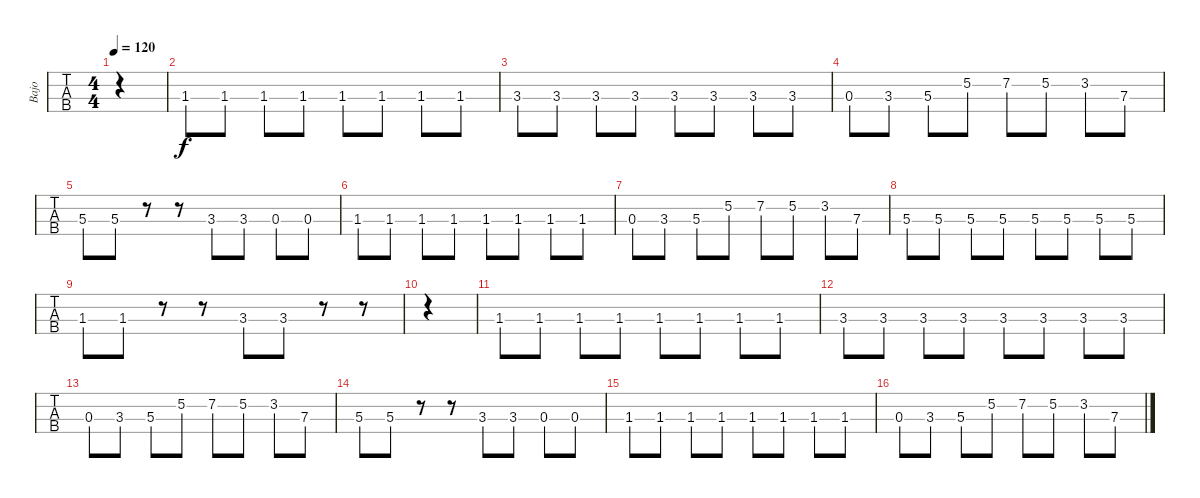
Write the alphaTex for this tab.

\track ("Bajo" "Bajo") {instrument electricbassfinger}
\staff {tabs}
\tuning (G2 D2 A1 E1) {hide}
\ts (4 4)
\tempo 120
\clef f4
\ks c
|
1.3.8 1.3.8 1.3.8 1.3.8 1.3.8 1.3.8 1.3.8 1.3.8 |
3.3.8 3.3.8 3.3.8 3.3.8 3.3.8 3.3.8 3.3.8 3.3.8 |
0.3.8 3.3.8 5.3.8 5.2.8 7.2.8 5.2.8 3.2.8 7.3.8 |
5.3.8 5.3.8 r.8 r.8 3.3.8 3.3.8 0.3.8 0.3.8 |
1.3.8 1.3.8 1.3.8 1.3.8 1.3.8 1.3.8 1.3.8 1.3.8 |
0.3.8 3.3.8 5.3.8 5.2.8 7.2.8 5.2.8 3.2.8 7.3.8 |
5.3.8 5.3.8 5.3.8 5.3.8 5.3.8 5.3.8 5.3.8 5.3.8 |
1.3.8 1.3.8 r.8 r.8 3.3.8 3.3.8 r.8 r.8 |
|
1.3.8 1.3.8 1.3.8 1.3.8 1.3.8 1.3.8 1.3.8 1.3.8 |
3.3.8 3.3.8 3.3.8 3.3.8 3.3.8 3.3.8 3.3.8 3.3.8 |
0.3.8 3.3.8 5.3.8 5.2.8 7.2.8 5.2.8 3.2.8 7.3.8 |
5.3.8 5.3.8 r.8 r.8 3.3.8 3.3.8 0.3.8 0.3.8 |
1.3.8 1.3.8 1.3.8 1.3.8 1.3.8 1.3.8 1.3.8 1.3.8 |
0.3.8 3.3.8 5.3.8 5.2.8 7.2.8 5.2.8 3.2.8 7.3.8
